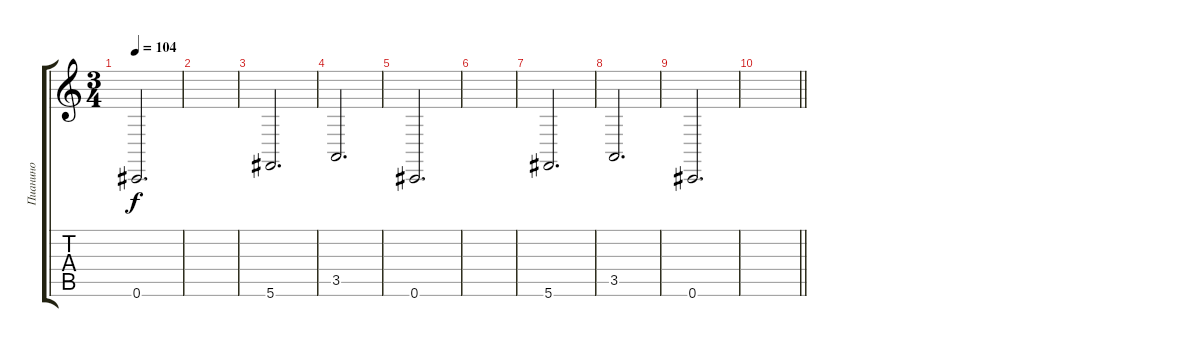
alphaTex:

\track ("Пианино" "Пианино") {instrument brightacousticpiano}
\staff {score tabs}
\tuning (D4 A3 F3 C3 Gb2 Db2) {hide}
\ts (3 4)
\tempo 104
\clef g2
\ks c
0.6.2{d dy f} |
|
5.6.2{d} |
3.5.2{d} |
0.6.2{d} |
|
5.6.2{d} |
3.5.2{d} |
0.6.2{d} |
\barLineRight lightlight
